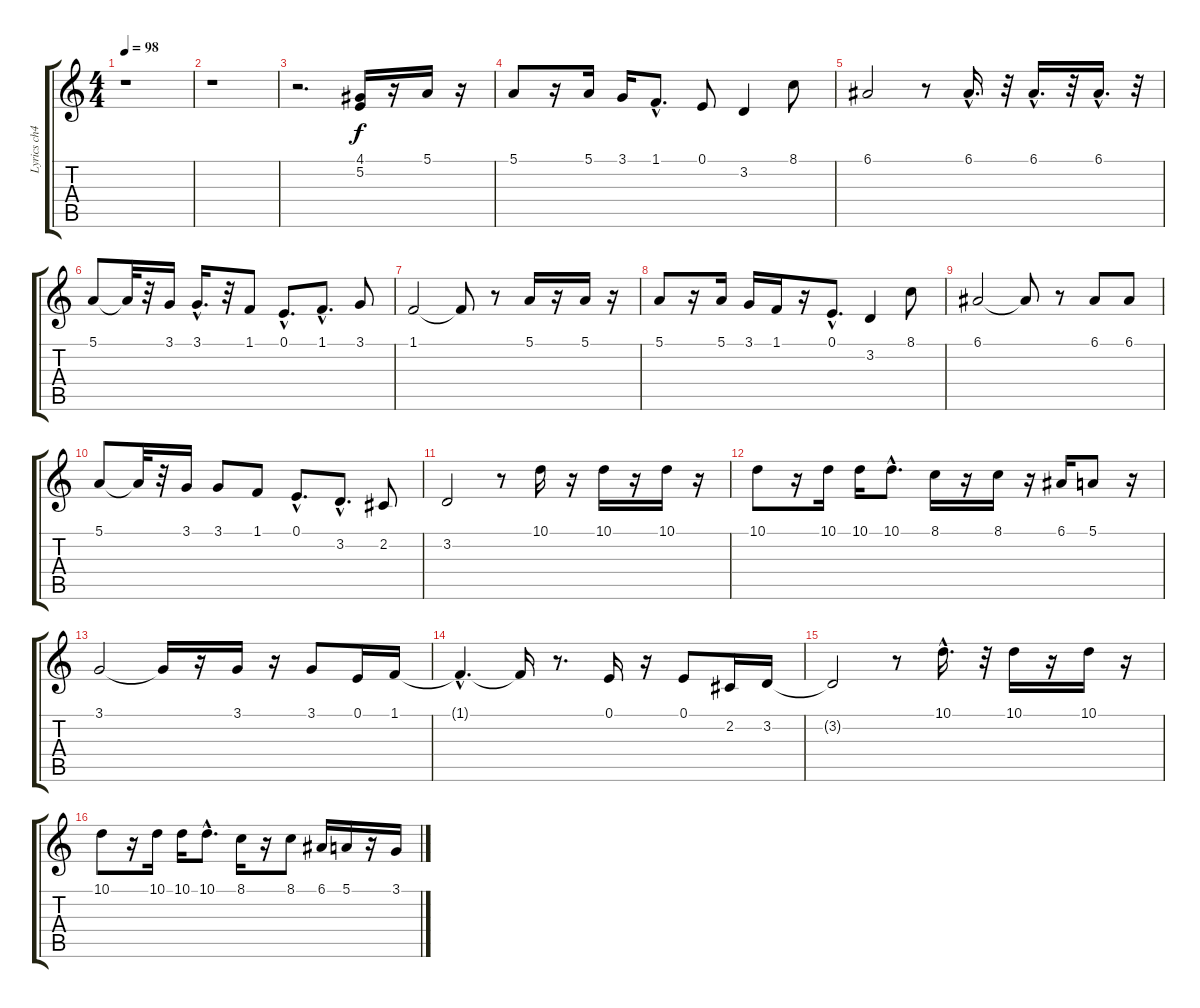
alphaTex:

\track ("Lyrics ch4" "Lyrics ch4") {instrument vibraphone}
\staff {score tabs}
\tuning (E4 B3 G3 D3 A2 E2) {hide}
\ts (4 4)
\tempo 98
\clef g2
\ks c
r.1{dy f} |
r.1 |
r.2{d} (4.1 5.2).16 r.16 5.1.16 r.16 |
5.1.8 r.16 5.1.16 3.1.16 1.1{hac}.8{d} 0.1.8 3.2.4 8.1.8 |
6.1.2 r.8 6.1{hac}.16{d} r.32 6.1{hac}.16{d} r.32 6.1{hac}.16{d} r.32 |
5.1.8 5.1{t}.32 r.32 3.1.16 3.1{hac}.16{d} r.32 1.1.8 0.1{hac}.8{d} 1.1{hac}.8{d} 3.1.8 |
1.1.2 1.1{t}.8 r.8 5.1.16 r.16 5.1.16 r.16 |
5.1.8 r.16 5.1.16 3.1.16 1.1.16 r.16 0.1{hac}.8{d} 3.2.4 8.1.8 |
6.1.2 6.1{t}.8 r.8 6.1.8 6.1.8 |
5.1.8 5.1{t}.32 r.32 3.1.16 3.1.8 1.1.8 0.1{hac}.8{d} 3.2{hac}.8{d} 2.2.8 |
3.2.2 r.8 10.1.16 r.16 10.1.16 r.16 10.1.16 r.16 |
10.1.8 r.16 10.1.16 10.1.16 10.1{hac}.8{d} 8.1.16 r.16 8.1.16 r.16 6.1.16 5.1.8 r.16 |
3.1.2 3.1{t}.16 r.16 3.1.16 r.16 3.1.8 0.1.16 1.1.16 |
1.1{hac t}.4{d} 1.1{t}.16 r.8{d} 0.1.16 r.16 0.1.8 2.2.16 3.2.16 |
3.2{t}.2 r.8 10.1{hac}.16{d} r.32 10.1.16 r.16 10.1.16 r.16 |
10.1.8 r.16 10.1.16 10.1.16 10.1{hac}.8{d} 8.1.16 r.16 8.1.8 6.1.16 5.1.16 r.16 3.1.16
